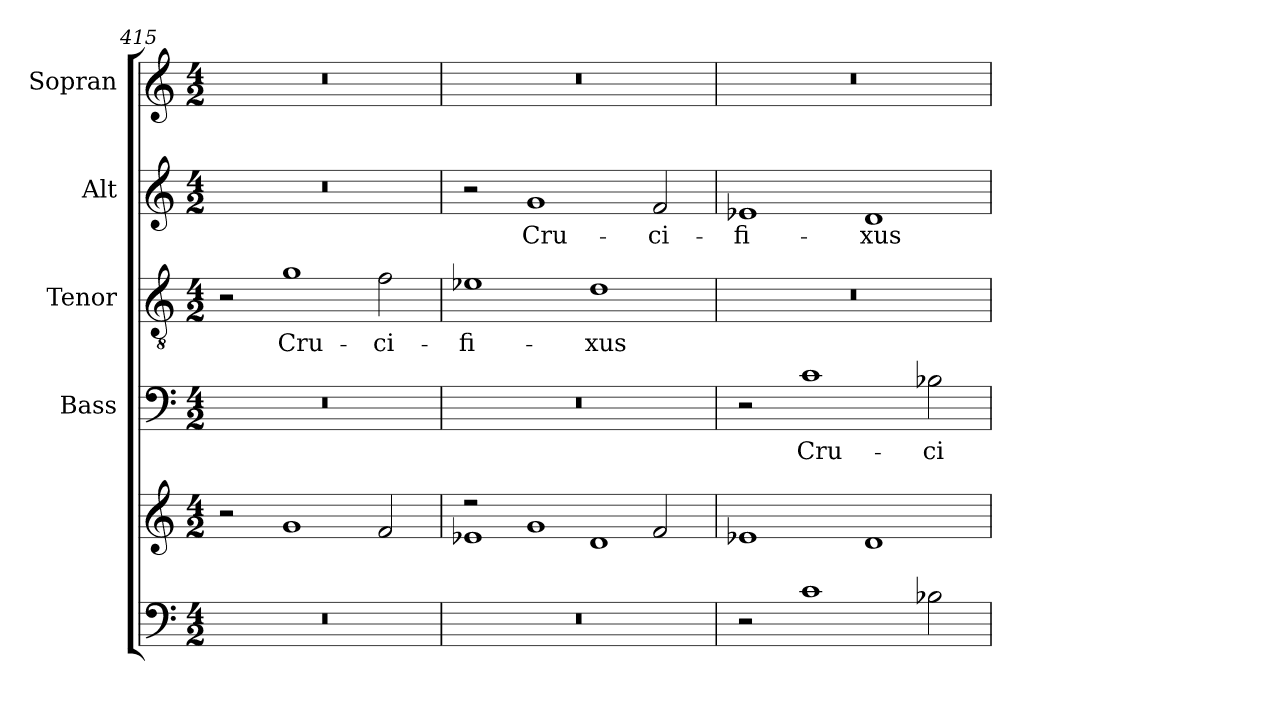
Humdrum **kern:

**kern	**kern	**kern	**text	**kern	**text	**kern	**text	**kern
*part5	*part5	*part4	*part4	*part3	*part3	*part2	*part2	*part1
*staff6	*staff5	*staff4	*staff4	*staff3	*staff3	*staff2	*staff2	*staff1
*	*	*I"Bass	*	*I"Tenor	*	*I"Alt	*	*I"Sopran
*	*	*I'B.	*	*I'T.	*	*I'A.	*	*I'S.
*clefF4	*clefG2	*clefF4	*	*clefGv2	*	*clefG2	*	*clefG2
*k[]	*k[]	*k[]	*	*k[]	*	*k[]	*	*k[]
*C:	*C:	*C:	*	*C:	*	*C:	*	*C:
*M4/2	*M4/2	*M4/2	*	*M4/2	*	*M4/2	*	*M4/2
=415	=415	=415	=415	=415	=415	=415	=415	=415
0r	2r	0r	.	2r	.	0r	.	0r
!	!	!	!	!	!LO:LY:b	!	!	!
.	1g	.	.	1g	Cru-	.	.	.
!	!	!	!	!	!LO:LY:b	!	!	!
.	2f/	.	.	2f\	-ci-	.	.	.
=416	=416	=416	=416	=416	=416	=416	=416	=416
*	*^	*	*	*	*	*	*	*
!	!	!	!	!	!	!LO:LY:b	!	!	!
0r	2r	1e-X	0r	.	1e-X	-fi-	2r	.	0r
!	!	!	!	!	!	!	!	!LO:LY:b	!
.	1g	.	.	.	.	.	1g	Cru-	.
!	!	!	!	!	!	!LO:LY:b	!	!	!
.	.	1d	.	.	1d	-xus	.	.	.
!	!	!	!	!	!	!	!	!LO:LY:b	!
.	2f/	.	.	.	.	.	2f/	-ci-	.
*	*v	*v	*	*	*	*	*	*	*
=417	=417	=417	=417	=417	=417	=417	=417	=417
!	!	!	!	!	!	!	!LO:LY:b	!
2r	1e-X	2r	.	0r	.	1e-X	-fi-	0r
!	!	!	!LO:LY:b	!	!	!	!	!
1c	.	1c	Cru-	.	.	.	.	.
!	!	!	!	!	!	!	!LO:LY:b	!
.	1d	.	.	.	.	1d	-xus	.
!	!	!	!LO:LY:b	!	!	!	!	!
2B-X\	.	2B-X\	-ci-	.	.	.	.	.
=	=	=	=	=	=	=	=	=
*-	*-	*-	*-	*-	*-	*-	*-	*-
